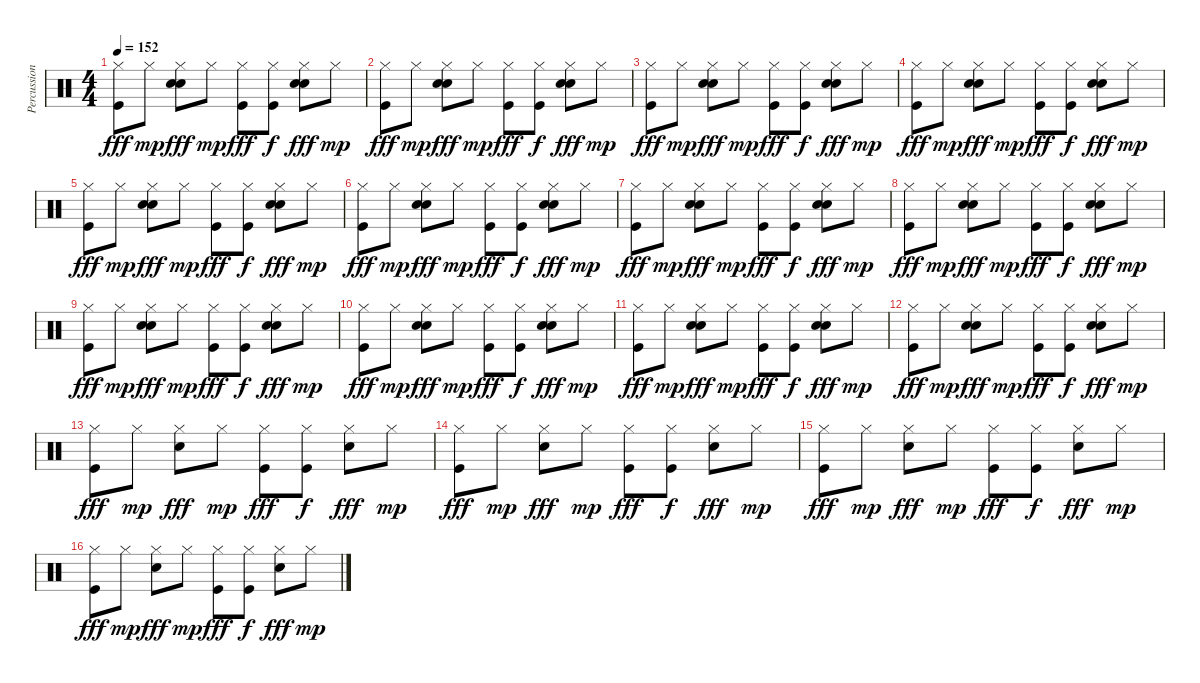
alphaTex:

\track ("Percussion" "Percussion") {instrument percussion}
\staff {score}
\articulation defaults
\ts (4 4)
\tempo 152
\clef neutral
\ks c
("Hi-Hat (closed)" "Kick (hit)").8{dy fff} "Hi-Hat (closed)".8{dy mp} ("Snare (hit) 2" "Hi-Hat (closed)" "Electric Snare (hit)").8{dy fff} "Hi-Hat (closed)".8{dy mp} ("Hi-Hat (closed)" "Kick (hit)").8{dy fff} ("Hi-Hat (closed)" "Kick (hit)").8{dy f} ("Snare (hit) 2" "Hi-Hat (closed)" "Electric Snare (hit)").8{dy fff} "Hi-Hat (closed)".8{dy mp} |
("Hi-Hat (closed)" "Kick (hit)").8{dy fff} "Hi-Hat (closed)".8{dy mp} ("Snare (hit) 2" "Hi-Hat (closed)" "Electric Snare (hit)").8{dy fff} "Hi-Hat (closed)".8{dy mp} ("Hi-Hat (closed)" "Kick (hit)").8{dy fff} ("Hi-Hat (closed)" "Kick (hit)").8{dy f} ("Snare (hit) 2" "Hi-Hat (closed)" "Electric Snare (hit)").8{dy fff} "Hi-Hat (closed)".8{dy mp} |
("Hi-Hat (closed)" "Kick (hit)").8{dy fff} "Hi-Hat (closed)".8{dy mp} ("Snare (hit) 2" "Hi-Hat (closed)" "Electric Snare (hit)").8{dy fff} "Hi-Hat (closed)".8{dy mp} ("Hi-Hat (closed)" "Kick (hit)").8{dy fff} ("Hi-Hat (closed)" "Kick (hit)").8{dy f} ("Snare (hit) 2" "Hi-Hat (closed)" "Electric Snare (hit)").8{dy fff} "Hi-Hat (closed)".8{dy mp} |
("Hi-Hat (closed)" "Kick (hit)").8{dy fff} "Hi-Hat (closed)".8{dy mp} ("Snare (hit) 2" "Hi-Hat (closed)" "Electric Snare (hit)").8{dy fff} "Hi-Hat (closed)".8{dy mp} ("Hi-Hat (closed)" "Kick (hit)").8{dy fff} ("Hi-Hat (closed)" "Kick (hit)").8{dy f} ("Snare (hit) 2" "Hi-Hat (closed)" "Electric Snare (hit)").8{dy fff} "Hi-Hat (closed)".8{dy mp} |
("Hi-Hat (closed)" "Kick (hit)").8{dy fff} "Hi-Hat (closed)".8{dy mp} ("Snare (hit) 2" "Hi-Hat (closed)" "Electric Snare (hit)").8{dy fff} "Hi-Hat (closed)".8{dy mp} ("Hi-Hat (closed)" "Kick (hit)").8{dy fff} ("Hi-Hat (closed)" "Kick (hit)").8{dy f} ("Snare (hit) 2" "Hi-Hat (closed)" "Electric Snare (hit)").8{dy fff} "Hi-Hat (closed)".8{dy mp} |
("Hi-Hat (closed)" "Kick (hit)").8{dy fff} "Hi-Hat (closed)".8{dy mp} ("Snare (hit) 2" "Hi-Hat (closed)" "Electric Snare (hit)").8{dy fff} "Hi-Hat (closed)".8{dy mp} ("Hi-Hat (closed)" "Kick (hit)").8{dy fff} ("Hi-Hat (closed)" "Kick (hit)").8{dy f} ("Snare (hit) 2" "Hi-Hat (closed)" "Electric Snare (hit)").8{dy fff} "Hi-Hat (closed)".8{dy mp} |
("Hi-Hat (closed)" "Kick (hit)").8{dy fff} "Hi-Hat (closed)".8{dy mp} ("Snare (hit) 2" "Hi-Hat (closed)" "Electric Snare (hit)").8{dy fff} "Hi-Hat (closed)".8{dy mp} ("Hi-Hat (closed)" "Kick (hit)").8{dy fff} ("Hi-Hat (closed)" "Kick (hit)").8{dy f} ("Snare (hit) 2" "Hi-Hat (closed)" "Electric Snare (hit)").8{dy fff} "Hi-Hat (closed)".8{dy mp} |
("Hi-Hat (closed)" "Kick (hit)").8{dy fff} "Hi-Hat (closed)".8{dy mp} ("Snare (hit) 2" "Hi-Hat (closed)" "Electric Snare (hit)").8{dy fff} "Hi-Hat (closed)".8{dy mp} ("Hi-Hat (closed)" "Kick (hit)").8{dy fff} ("Hi-Hat (closed)" "Kick (hit)").8{dy f} ("Snare (hit) 2" "Hi-Hat (closed)" "Electric Snare (hit)").8{dy fff} "Hi-Hat (closed)".8{dy mp} |
("Hi-Hat (closed)" "Kick (hit)").8{dy fff} "Hi-Hat (closed)".8{dy mp} ("Snare (hit) 2" "Hi-Hat (closed)" "Electric Snare (hit)").8{dy fff} "Hi-Hat (closed)".8{dy mp} ("Hi-Hat (closed)" "Kick (hit)").8{dy fff} ("Hi-Hat (closed)" "Kick (hit)").8{dy f} ("Snare (hit) 2" "Hi-Hat (closed)" "Electric Snare (hit)").8{dy fff} "Hi-Hat (closed)".8{dy mp} |
("Hi-Hat (closed)" "Kick (hit)").8{dy fff} "Hi-Hat (closed)".8{dy mp} ("Snare (hit) 2" "Hi-Hat (closed)" "Electric Snare (hit)").8{dy fff} "Hi-Hat (closed)".8{dy mp} ("Hi-Hat (closed)" "Kick (hit)").8{dy fff} ("Hi-Hat (closed)" "Kick (hit)").8{dy f} ("Snare (hit) 2" "Hi-Hat (closed)" "Electric Snare (hit)").8{dy fff} "Hi-Hat (closed)".8{dy mp} |
("Hi-Hat (closed)" "Kick (hit)").8{dy fff} "Hi-Hat (closed)".8{dy mp} ("Snare (hit) 2" "Hi-Hat (closed)" "Electric Snare (hit)").8{dy fff} "Hi-Hat (closed)".8{dy mp} ("Hi-Hat (closed)" "Kick (hit)").8{dy fff} ("Hi-Hat (closed)" "Kick (hit)").8{dy f} ("Snare (hit) 2" "Hi-Hat (closed)" "Electric Snare (hit)").8{dy fff} "Hi-Hat (closed)".8{dy mp} |
("Hi-Hat (closed)" "Kick (hit)").8{dy fff} "Hi-Hat (closed)".8{dy mp} ("Snare (hit) 2" "Hi-Hat (closed)" "Electric Snare (hit)").8{dy fff} "Hi-Hat (closed)".8{dy mp} ("Hi-Hat (closed)" "Kick (hit)").8{dy fff} ("Hi-Hat (closed)" "Kick (hit)").8{dy f} ("Snare (hit) 2" "Hi-Hat (closed)" "Electric Snare (hit)").8{dy fff} "Hi-Hat (closed)".8{dy mp} |
("Hi-Hat (closed)" "Kick (hit)").8{dy fff} "Hi-Hat (closed)".8{dy mp} ("Snare (hit) 2" "Hi-Hat (closed)").8{dy fff} "Hi-Hat (closed)".8{dy mp} ("Hi-Hat (closed)" "Kick (hit)").8{dy fff} ("Hi-Hat (closed)" "Kick (hit)").8{dy f} ("Snare (hit) 2" "Hi-Hat (closed)").8{dy fff} "Hi-Hat (closed)".8{dy mp} |
("Hi-Hat (closed)" "Kick (hit)").8{dy fff} "Hi-Hat (closed)".8{dy mp} ("Snare (hit) 2" "Hi-Hat (closed)").8{dy fff} "Hi-Hat (closed)".8{dy mp} ("Hi-Hat (closed)" "Kick (hit)").8{dy fff} ("Hi-Hat (closed)" "Kick (hit)").8{dy f} ("Snare (hit) 2" "Hi-Hat (closed)").8{dy fff} "Hi-Hat (closed)".8{dy mp} |
("Hi-Hat (closed)" "Kick (hit)").8{dy fff} "Hi-Hat (closed)".8{dy mp} ("Snare (hit) 2" "Hi-Hat (closed)").8{dy fff} "Hi-Hat (closed)".8{dy mp} ("Hi-Hat (closed)" "Kick (hit)").8{dy fff} ("Hi-Hat (closed)" "Kick (hit)").8{dy f} ("Snare (hit) 2" "Hi-Hat (closed)").8{dy fff} "Hi-Hat (closed)".8{dy mp} |
("Hi-Hat (closed)" "Kick (hit)").8{dy fff} "Hi-Hat (closed)".8{dy mp} ("Snare (hit) 2" "Hi-Hat (closed)").8{dy fff} "Hi-Hat (closed)".8{dy mp} ("Hi-Hat (closed)" "Kick (hit)").8{dy fff} ("Hi-Hat (closed)" "Kick (hit)").8{dy f} ("Snare (hit) 2" "Hi-Hat (closed)").8{dy fff} "Hi-Hat (closed)".8{dy mp}
